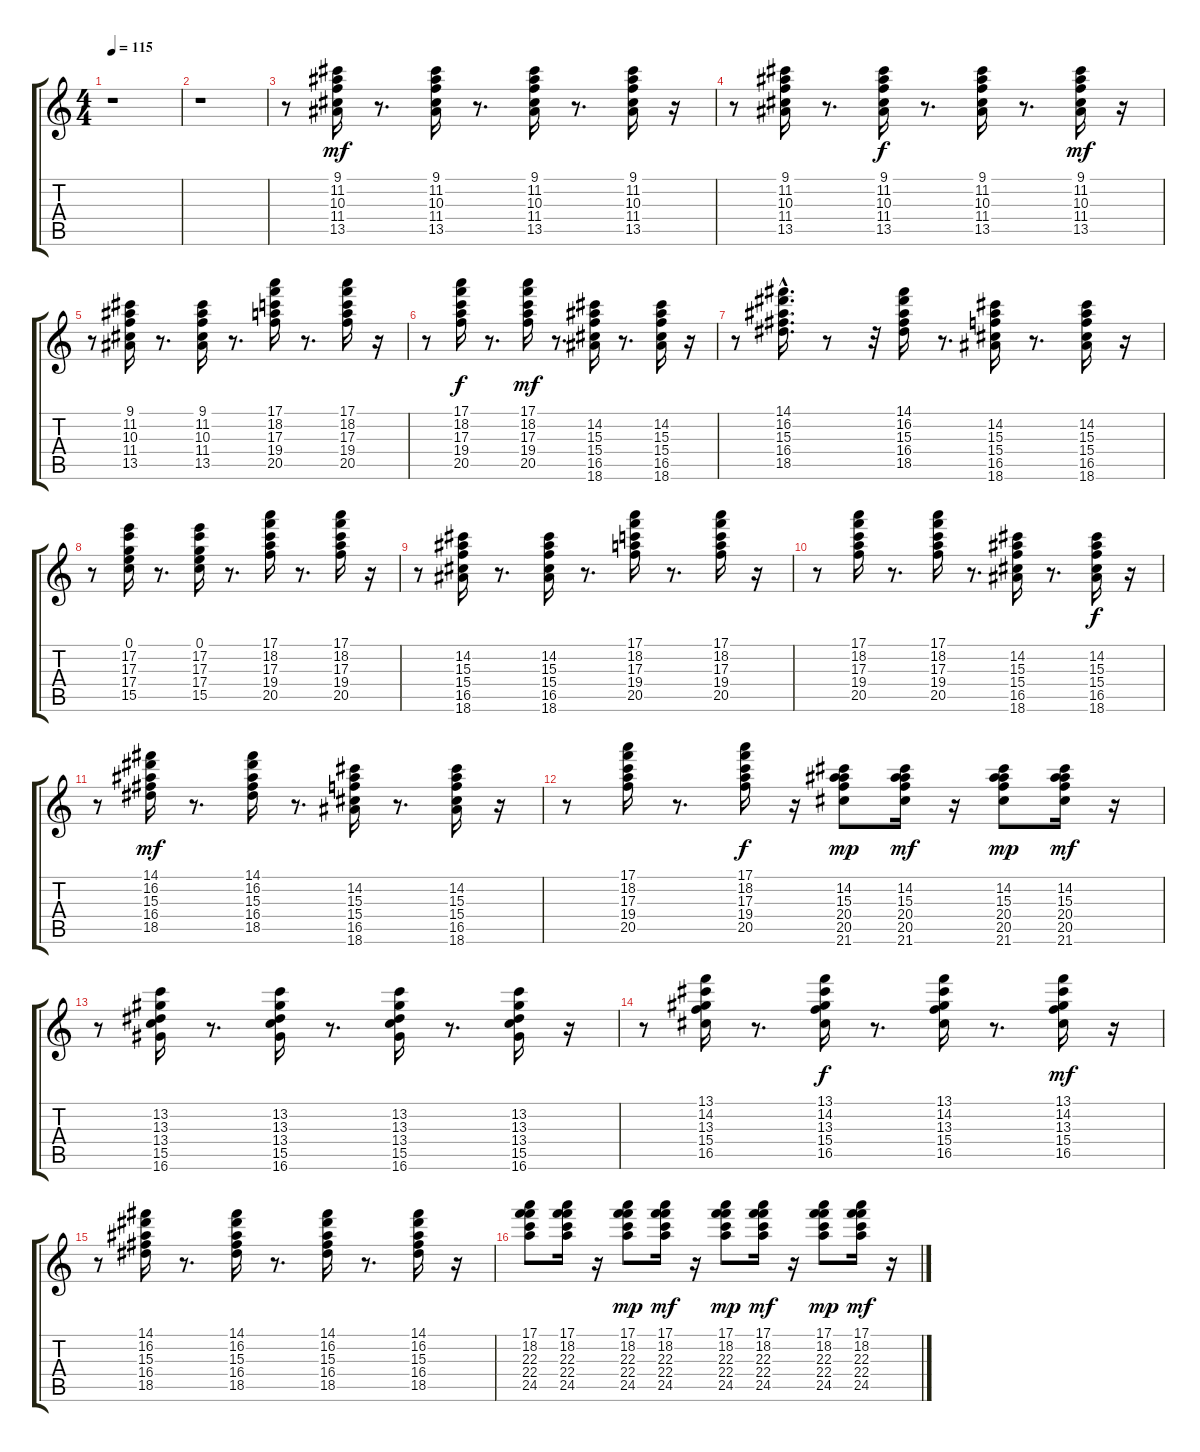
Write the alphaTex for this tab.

\track "" {instrument electricguitarclean}
\staff {score tabs}
\tuning (E4 B3 G3 D3 A2 E2) {hide}
\ts (4 4)
\tempo 115
\clef g2
\ks c
r.1{dy mf instrument electricguitarclean} |
r.1 |
r.8 (9.1 11.2 10.3 11.4 13.5).16 r.8{d} (9.1 11.2 10.3 11.4 13.5).16 r.8{d} (9.1 11.2 10.3 11.4 13.5).16 r.8{d} (9.1 11.2 10.3 11.4 13.5).16 r.16 |
r.8 (9.1 11.2 10.3 11.4 13.5).16 r.8{d} (9.1 11.2 10.3 11.4 13.5).16{dy f} r.8{d} (9.1 11.2 10.3 11.4 13.5).16 r.8{d} (9.1 11.2 10.3 11.4 13.5).16{dy mf} r.16 |
r.8 (9.1 11.2 10.3 11.4 13.5).16 r.8{d} (9.1 11.2 10.3 11.4 13.5).16 r.8{d} (17.1 18.2 17.3 19.4 20.5).16 r.8{d} (17.1 18.2 17.3 19.4 20.5).16 r.16 |
r.8 (17.1 18.2 17.3 19.4 20.5).16{dy f} r.8{d} (17.1 18.2 17.3 19.4 20.5).16{dy mf} r.8{d} (14.2 15.3 15.4 16.5 18.6).16 r.8{d} (14.2 15.3 15.4 16.5 18.6).16 r.16 |
r.8 (14.1 16.2 15.3 16.4{hac} 18.5).16{d} r.8 r.32 (14.1 16.2 15.3 16.4 18.5).16 r.8{d} (14.2 15.3 15.4 16.5 18.6).16 r.8{d} (14.2 15.3 15.4 16.5 18.6).16 r.16 |
r.8 (0.1 17.2 17.3 17.4 15.5).16 r.8{d} (0.1 17.2 17.3 17.4 15.5).16 r.8{d} (17.1 18.2 17.3 19.4 20.5).16 r.8{d} (17.1 18.2 17.3 19.4 20.5).16 r.16 |
r.8 (14.2 15.3 15.4 16.5 18.6).16 r.8{d} (14.2 15.3 15.4 16.5 18.6).16 r.8{d} (17.1 18.2 17.3 19.4 20.5).16 r.8{d} (17.1 18.2 17.3 19.4 20.5).16 r.16 |
r.8 (17.1 18.2 17.3 19.4 20.5).16 r.8{d} (17.1 18.2 17.3 19.4 20.5).16 r.8{d} (14.2 15.3 15.4 16.5 18.6).16 r.8{d} (14.2 15.3 15.4 16.5 18.6).16{dy f} r.16 |
r.8 (14.1 16.2 15.3 16.4 18.5).16{dy mf} r.8{d} (14.1 16.2 15.3 16.4 18.5).16 r.8{d} (14.2 15.3 15.4 16.5 18.6).16 r.8{d} (14.2 15.3 15.4 16.5 18.6).16 r.16 |
r.8 (17.1 18.2 17.3 19.4 20.5).16 r.8{d} (17.1 18.2 17.3 19.4 20.5).16{dy f} r.16 (14.2 15.3 20.4 20.5 21.6).8{dy mp} (14.2 15.3 20.4 20.5 21.6).16{dy mf} r.16 (14.2 15.3 20.4 20.5 21.6).8{dy mp} (14.2 15.3 20.4 20.5 21.6).16{dy mf} r.16 |
r.8 (13.2 13.3 13.4 15.5 16.6).16 r.8{d} (13.2 13.3 13.4 15.5 16.6).16 r.8{d} (13.2 13.3 13.4 15.5 16.6).16 r.8{d} (13.2 13.3 13.4 15.5 16.6).16 r.16 |
r.8 (13.1 14.2 13.3 15.4 16.5).16 r.8{d} (13.1 14.2 13.3 15.4 16.5).16{dy f} r.8{d} (13.1 14.2 13.3 15.4 16.5).16 r.8{d} (13.1 14.2 13.3 15.4 16.5).16{dy mf} r.16 |
r.8 (14.1 16.2 15.3 16.4 18.5).16 r.8{d} (14.1 16.2 15.3 16.4 18.5).16 r.8{d} (14.1 16.2 15.3 16.4 18.5).16 r.8{d} (14.1 16.2 15.3 16.4 18.5).16 r.16 |
(17.1 18.2 22.3 22.4 24.5).8 (17.1 18.2 22.3 22.4 24.5).16 r.16 (17.1 18.2 22.3 22.4 24.5).8{dy mp} (17.1 18.2 22.3 22.4 24.5).16{dy mf} r.16 (17.1 18.2 22.3 22.4 24.5).8{dy mp} (17.1 18.2 22.3 22.4 24.5).16{dy mf} r.16 (17.1 18.2 22.3 22.4 24.5).8{dy mp} (17.1 18.2 22.3 22.4 24.5).16{dy mf} r.16
